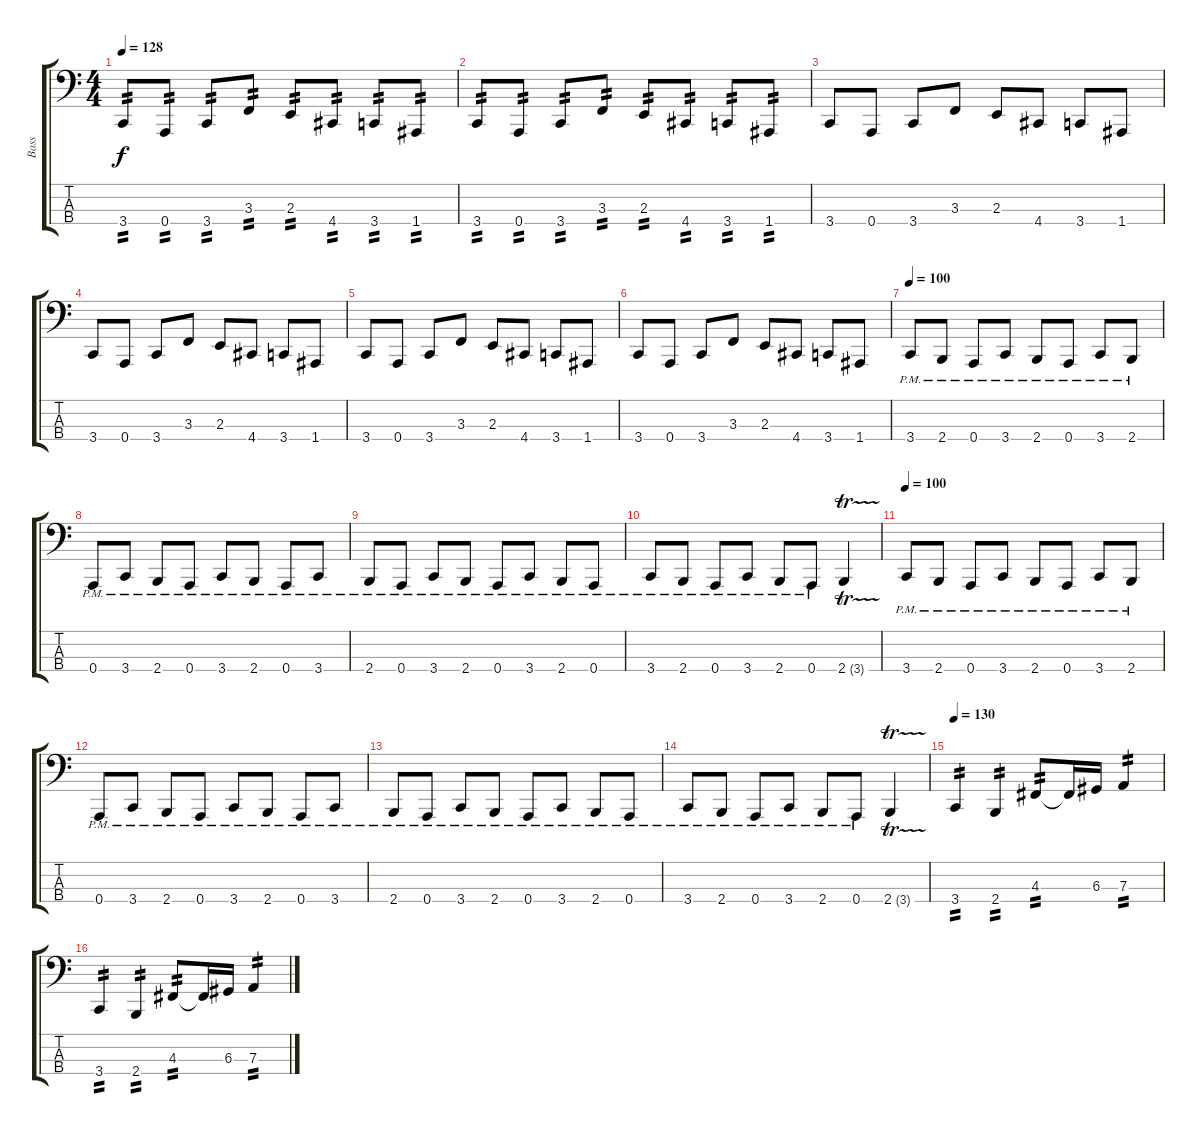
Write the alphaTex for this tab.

\track ("Bass" "Bass") {instrument distortionguitar}
\staff {score tabs}
\tuning (C2 G1 D1 A0) {hide}
\ts (4 4)
\tempo 128
\clef f4
\ks c
3.4.8{tp 2 dy f} 0.4.8{tp 2} 3.4.8{tp 2} 3.3.8{tp 2} 2.3.8{tp 2} 4.4.8{tp 2} 3.4.8{tp 2} 1.4.8{tp 2} |
3.4.8{tp 2} 0.4.8{tp 2} 3.4.8{tp 2} 3.3.8{tp 2} 2.3.8{tp 2} 4.4.8{tp 2} 3.4.8{tp 2} 1.4.8{tp 2} |
3.4.8 0.4.8 3.4.8 3.3.8 2.3.8 4.4.8 3.4.8 1.4.8 |
3.4.8 0.4.8 3.4.8 3.3.8 2.3.8 4.4.8 3.4.8 1.4.8 |
3.4.8 0.4.8 3.4.8 3.3.8 2.3.8 4.4.8 3.4.8 1.4.8 |
3.4.8 0.4.8 3.4.8 3.3.8 2.3.8 4.4.8 3.4.8 1.4.8 |
\tempo 100
3.4{pm}.8 2.4{pm}.8 0.4{pm}.8 3.4{pm}.8 2.4{pm}.8 0.4{pm}.8 3.4{pm}.8 2.4{pm}.8 |
0.4{pm}.8 3.4{pm}.8 2.4{pm}.8 0.4{pm}.8 3.4{pm}.8 2.4{pm}.8 0.4{pm}.8 3.4{pm}.8 |
2.4{pm}.8 0.4{pm}.8 3.4{pm}.8 2.4{pm}.8 0.4{pm}.8 3.4{pm}.8 2.4{pm}.8 0.4{pm}.8 |
3.4{pm}.8 2.4{pm}.8 0.4{pm}.8 3.4{pm}.8 2.4{pm}.8 0.4{pm}.8 2.4{tr (3 32)}.4 |
\tempo 100
3.4{pm}.8 2.4{pm}.8 0.4{pm}.8 3.4{pm}.8 2.4{pm}.8 0.4{pm}.8 3.4{pm}.8 2.4{pm}.8 |
0.4{pm}.8 3.4{pm}.8 2.4{pm}.8 0.4{pm}.8 3.4{pm}.8 2.4{pm}.8 0.4{pm}.8 3.4{pm}.8 |
2.4{pm}.8 0.4{pm}.8 3.4{pm}.8 2.4{pm}.8 0.4{pm}.8 3.4{pm}.8 2.4{pm}.8 0.4{pm}.8 |
3.4{pm}.8 2.4{pm}.8 0.4{pm}.8 3.4{pm}.8 2.4{pm}.8 0.4{pm}.8 2.4{tr (3 32)}.4 |
\tempo 130
3.4.4{tp 2} 2.4.4{tp 2} 4.3.8{tp 2} 4.3{t}.16 6.3.16 7.3.4{tp 2} |
3.4.4{tp 2} 2.4.4{tp 2} 4.3.8{tp 2} 4.3{t}.16 6.3.16 7.3.4{tp 2}
